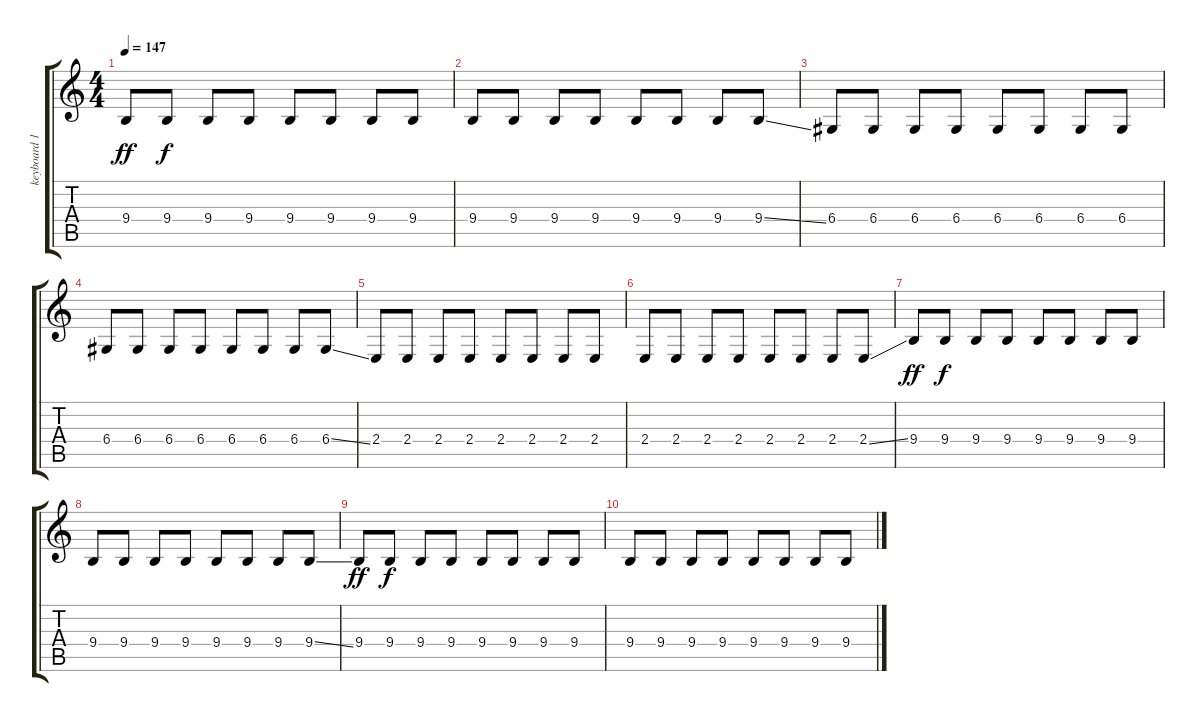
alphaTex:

\track ("keyboard 1" "keyboard 1") {instrument lead2sawtooth}
\staff {score tabs}
\tuning (E4 B3 G3 D3 A2 E2) {hide}
\ts (4 4)
\tempo 147
\clef g2
\ks c
9.4.8{dy ff} 9.4.8{dy f} 9.4.8 9.4.8 9.4.8 9.4.8 9.4.8 9.4.8 |
9.4.8 9.4.8 9.4.8 9.4.8 9.4.8 9.4.8 9.4.8 9.4{ss}.8 |
6.4.8 6.4.8 6.4.8 6.4.8 6.4.8 6.4.8 6.4.8 6.4.8 |
6.4.8 6.4.8 6.4.8 6.4.8 6.4.8 6.4.8 6.4.8 6.4{ss}.8 |
2.4.8 2.4.8 2.4.8 2.4.8 2.4.8 2.4.8 2.4.8 2.4.8 |
2.4.8 2.4.8 2.4.8 2.4.8 2.4.8 2.4.8 2.4.8 2.4{ss}.8 |
9.4.8{dy ff} 9.4.8{dy f} 9.4.8 9.4.8 9.4.8 9.4.8 9.4.8 9.4.8 |
9.4.8 9.4.8 9.4.8 9.4.8 9.4.8 9.4.8 9.4.8 9.4{ss}.8 |
9.4.8{dy ff volume 0} 9.4.8{dy f} 9.4.8 9.4.8 9.4.8 9.4.8 9.4.8 9.4.8 |
9.4.8 9.4.8 9.4.8 9.4.8 9.4.8 9.4.8 9.4.8 9.4.8
